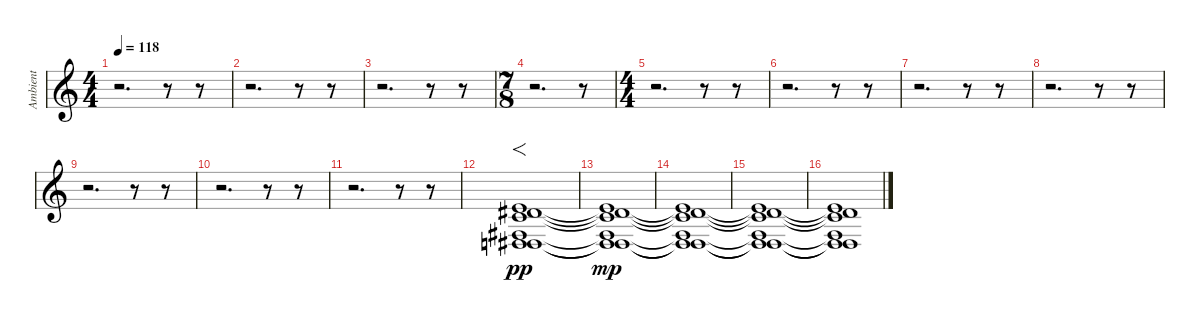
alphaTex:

\track ("Ambient" "Ambient") {instrument fx6goblins}
\staff {score}
\tuning (E4 B3 G3 D3 A2 E2) {hide}
\ts (4 4)
\tempo 118
\clef g2
\ks c
r.2{d dy mp} r.8 r.8 |
r.2{d} r.8 r.8 |
r.2{d} r.8 r.8 |
\ts (7 8)
r.2{d} r.8 |
\ts (4 4)
r.2{d} r.8 r.8 |
r.2{d} r.8 r.8 |
r.2{d} r.8 r.8 |
r.2{d} r.8 r.8 |
r.2{d} r.8 r.8 |
r.2{d} r.8 r.8 |
r.2{d} r.8 r.8 |
(0.1 4.2 5.3 1.4 5.5 14.6).1{f dy pp} |
(0.1{t} 4.2{t} 5.3{t} 1.4{t} 5.5{t} 14.6{t}).1{dy mp} |
(0.1{t} 4.2{t} 5.3{t} 1.4{t} 5.5{t} 14.6{t}).1 |
(0.1{t} 4.2{t} 5.3{t} 1.4{t} 5.5{t} 14.6{t}).1 |
(0.1{t} 4.2{t} 5.3{t} 1.4{t} 5.5{t} 14.6{t}).1
